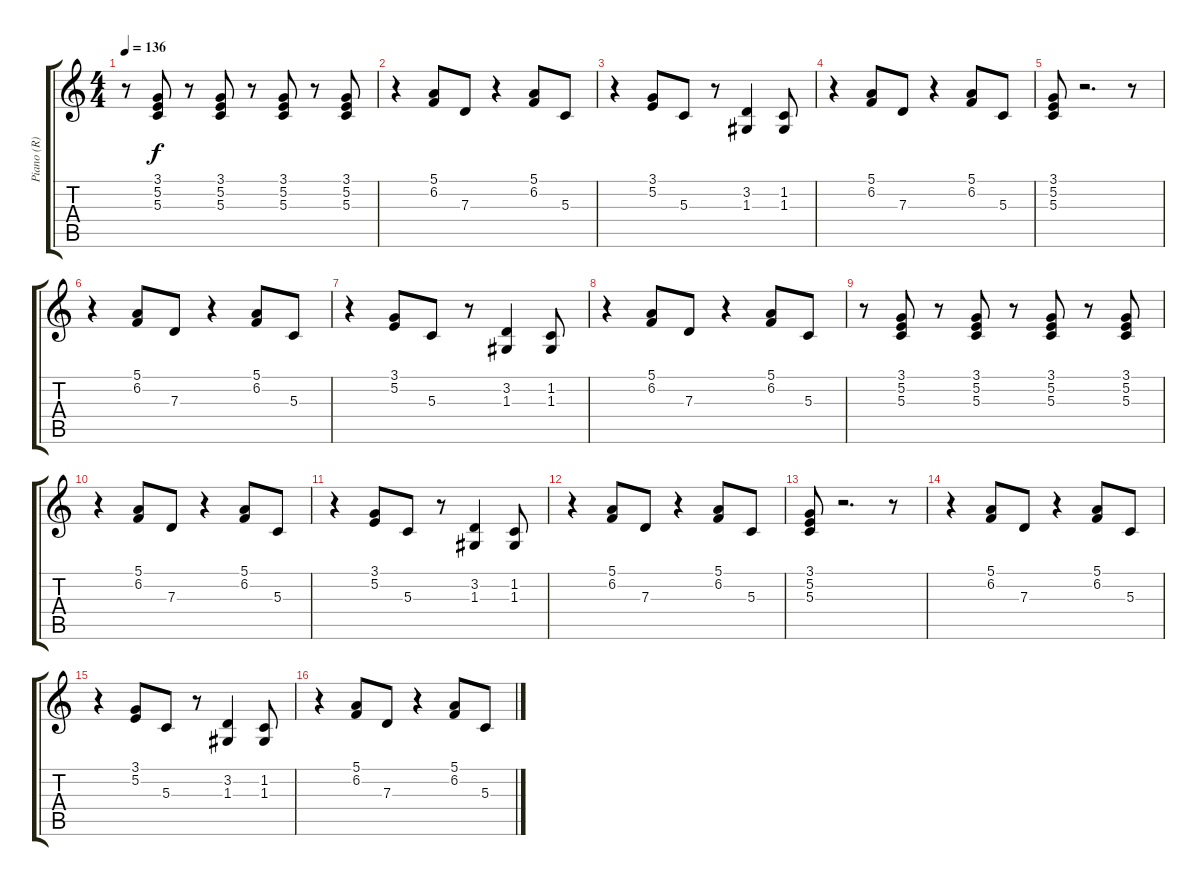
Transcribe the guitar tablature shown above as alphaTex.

\track ("Piano (R)" "Piano (R)") {instrument brightacousticpiano}
\staff {score tabs}
\tuning (E4 B3 G3 D3 A2 E2) {hide}
\ts (4 4)
\tempo 136
\clef g2
\ks c
r.8{dy f} (3.1 5.2 5.3).8 r.8 (3.1 5.2 5.3).8 r.8 (3.1 5.2 5.3).8 r.8 (3.1 5.2 5.3).8 |
r.4 (5.1 6.2).8 7.3.8 r.4 (5.1 6.2).8 5.3.8 |
r.4 (3.1 5.2).8 5.3.8 r.8 (3.2 1.3).4 (1.2 1.3).8 |
r.4 (5.1 6.2).8 7.3.8 r.4 (5.1 6.2).8 5.3.8 |
(3.1 5.2 5.3).8 r.2{d} r.8 |
r.4 (5.1 6.2).8 7.3.8 r.4 (5.1 6.2).8 5.3.8 |
r.4 (3.1 5.2).8 5.3.8 r.8 (3.2 1.3).4 (1.2 1.3).8 |
r.4 (5.1 6.2).8 7.3.8 r.4 (5.1 6.2).8 5.3.8 |
r.8 (3.1 5.2 5.3).8 r.8 (3.1 5.2 5.3).8 r.8 (3.1 5.2 5.3).8 r.8 (3.1 5.2 5.3).8 |
r.4 (5.1 6.2).8 7.3.8 r.4 (5.1 6.2).8 5.3.8 |
r.4 (3.1 5.2).8 5.3.8 r.8 (3.2 1.3).4 (1.2 1.3).8 |
r.4 (5.1 6.2).8 7.3.8 r.4 (5.1 6.2).8 5.3.8 |
(3.1 5.2 5.3).8 r.2{d} r.8 |
r.4 (5.1 6.2).8 7.3.8 r.4 (5.1 6.2).8 5.3.8 |
r.4 (3.1 5.2).8 5.3.8 r.8 (3.2 1.3).4 (1.2 1.3).8 |
r.4 (5.1 6.2).8 7.3.8 r.4 (5.1 6.2).8 5.3.8
